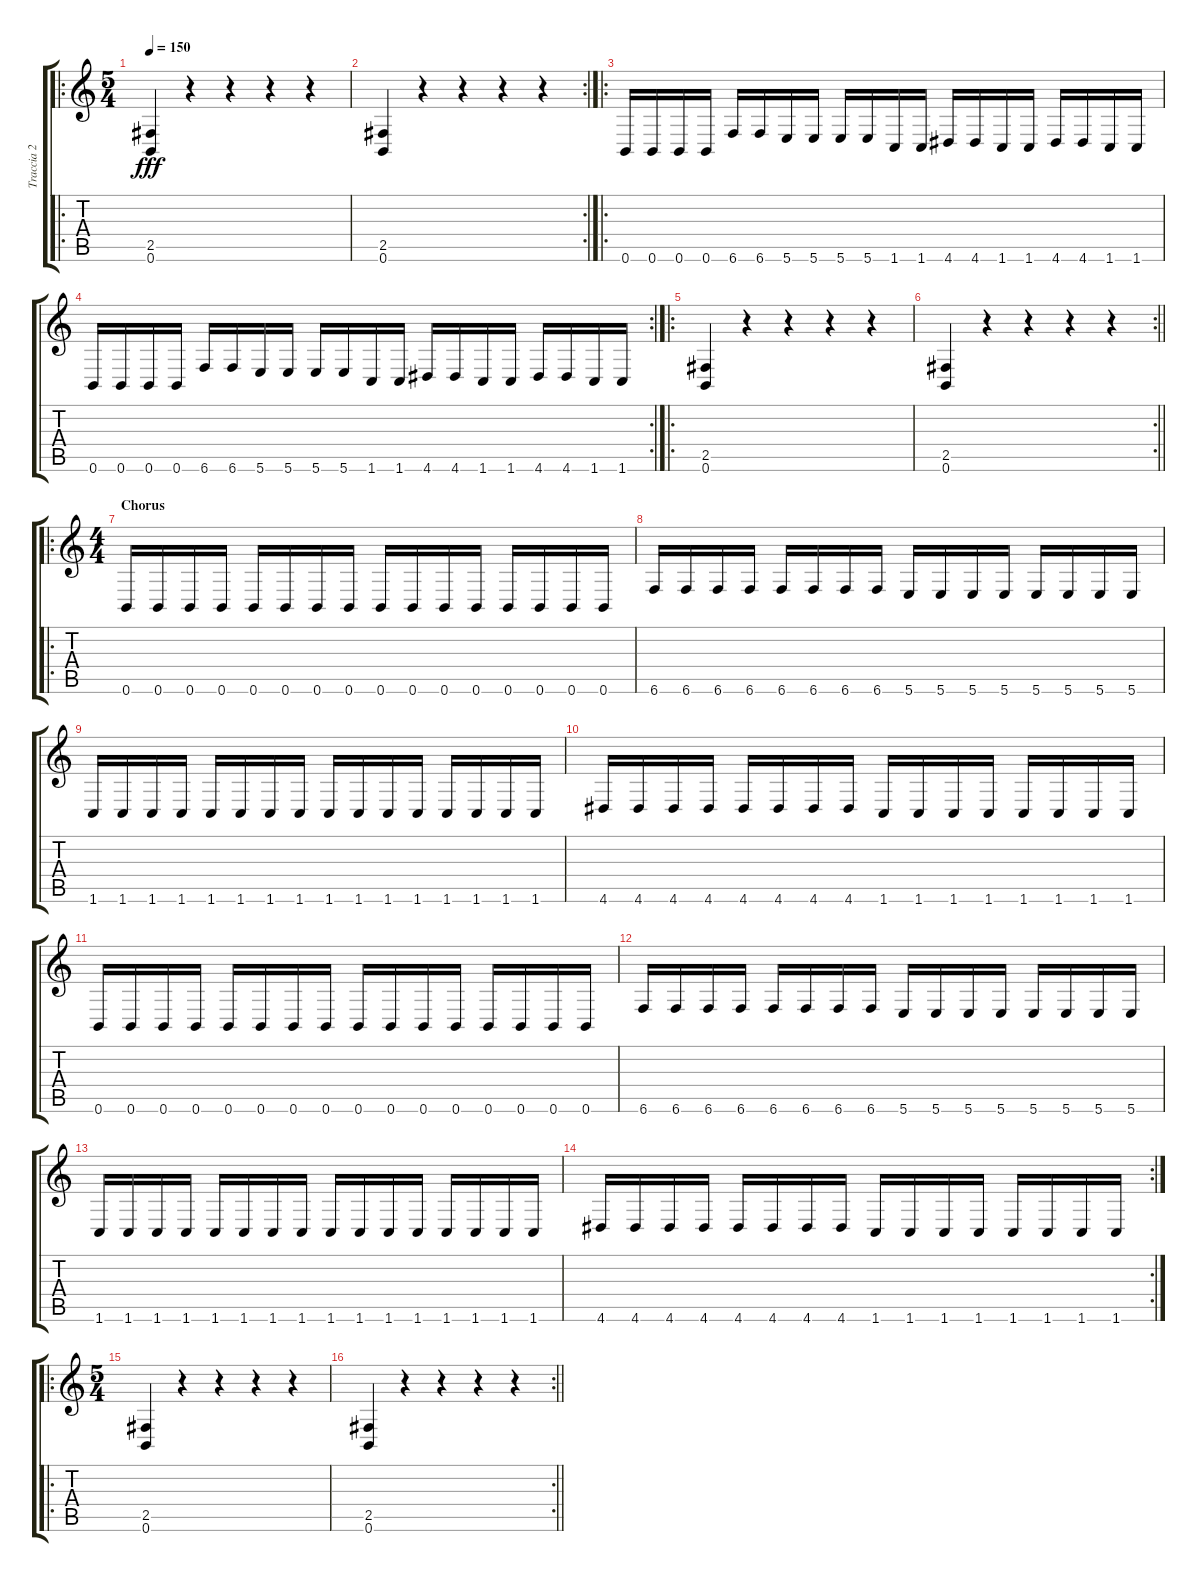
\track ("Traccia 2" "Traccia 2") {instrument overdrivenguitar}
\staff {score tabs}
\tuning (B3 Gb3 D3 A2 E2 B1) {hide}
\ro
\ts (5 4)
\tempo 150
\clef g2
\ks c
(2.5 0.6).4{dy fff} r.4 r.4 r.4 r.4 |
\rc 2
(2.5 0.6).4 r.4 r.4 r.4 r.4 |
\ro
0.6.16 0.6.16 0.6.16 0.6.16 6.6.16 6.6.16 5.6.16 5.6.16 5.6.16 5.6.16 1.6.16 1.6.16 4.6.16 4.6.16 1.6.16 1.6.16 4.6.16 4.6.16 1.6.16 1.6.16 |
\rc 2
0.6.16 0.6.16 0.6.16 0.6.16 6.6.16 6.6.16 5.6.16 5.6.16 5.6.16 5.6.16 1.6.16 1.6.16 4.6.16 4.6.16 1.6.16 1.6.16 4.6.16 4.6.16 1.6.16 1.6.16 |
\ro
(2.5 0.6).4 r.4 r.4 r.4 r.4 |
\rc 2
\barLineRight lightlight
(2.5 0.6).4 r.4 r.4 r.4 r.4 |
\ro
\ts (4 4)
\section ("" "Chorus")
0.6.16 0.6.16 0.6.16 0.6.16 0.6.16 0.6.16 0.6.16 0.6.16 0.6.16 0.6.16 0.6.16 0.6.16 0.6.16 0.6.16 0.6.16 0.6.16 |
6.6.16 6.6.16 6.6.16 6.6.16 6.6.16 6.6.16 6.6.16 6.6.16 5.6.16 5.6.16 5.6.16 5.6.16 5.6.16 5.6.16 5.6.16 5.6.16 |
1.6.16 1.6.16 1.6.16 1.6.16 1.6.16 1.6.16 1.6.16 1.6.16 1.6.16 1.6.16 1.6.16 1.6.16 1.6.16 1.6.16 1.6.16 1.6.16 |
4.6.16 4.6.16 4.6.16 4.6.16 4.6.16 4.6.16 4.6.16 4.6.16 1.6.16 1.6.16 1.6.16 1.6.16 1.6.16 1.6.16 1.6.16 1.6.16 |
0.6.16 0.6.16 0.6.16 0.6.16 0.6.16 0.6.16 0.6.16 0.6.16 0.6.16 0.6.16 0.6.16 0.6.16 0.6.16 0.6.16 0.6.16 0.6.16 |
6.6.16 6.6.16 6.6.16 6.6.16 6.6.16 6.6.16 6.6.16 6.6.16 5.6.16 5.6.16 5.6.16 5.6.16 5.6.16 5.6.16 5.6.16 5.6.16 |
1.6.16 1.6.16 1.6.16 1.6.16 1.6.16 1.6.16 1.6.16 1.6.16 1.6.16 1.6.16 1.6.16 1.6.16 1.6.16 1.6.16 1.6.16 1.6.16 |
\rc 2
4.6.16 4.6.16 4.6.16 4.6.16 4.6.16 4.6.16 4.6.16 4.6.16 1.6.16 1.6.16 1.6.16 1.6.16 1.6.16 1.6.16 1.6.16 1.6.16 |
\ro
\ts (5 4)
(2.5 0.6).4 r.4 r.4 r.4 r.4 |
\rc 2
\barLineRight lightlight
(2.5 0.6).4 r.4 r.4 r.4 r.4
